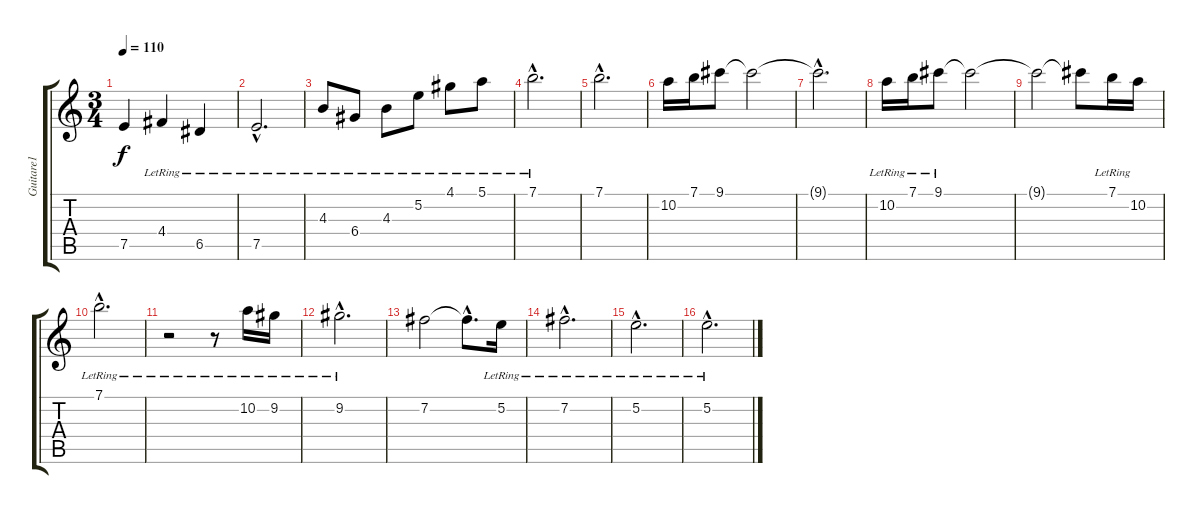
\track ("Guitare1" "Guitare1") {instrument acousticguitarnylon}
\staff {score tabs}
\tuning (E4 B3 G3 D3 A2 E2) {hide}
\ts (3 4)
\tempo 110
\clef g2
\ks c
7.5{t}.4{dy f} 4.4{lr}.4 6.5{lr}.4 |
7.5{hac lr}.2{d} |
4.3{lr}.8 6.4{lr}.8 4.3{lr}.8 5.2{lr}.8 4.1{lr}.8 5.1{lr}.8 |
7.1{hac lr}.2{d} |
7.1{hac}.2{d} |
10.2.16 7.1.16 9.1.8 9.1{t}.2 |
9.1{hac t}.2{d} |
10.2{lr}.16 7.1{lr}.16 9.1{lr}.8 9.1{t}.2 |
9.1{t}.2 9.1{t}.8 7.1{lr}.16 10.2{lr}.16 |
7.1{hac lr}.2{d} |
r.2 r.8 10.2{lr}.16 9.2{lr}.16 |
9.2{hac lr}.2{d} |
7.2.2 7.2{hac t}.8{d} 5.2{lr}.16 |
7.2{hac lr}.2{d} |
5.2{hac lr}.2{d} |
5.2{hac lr}.2{d}
